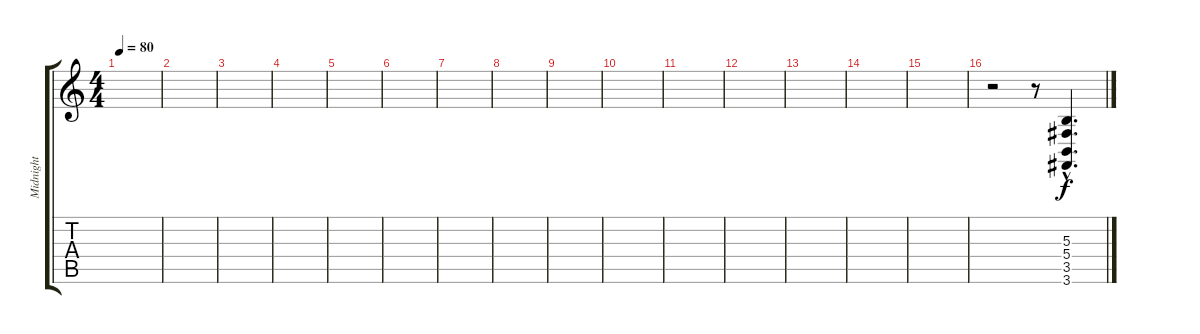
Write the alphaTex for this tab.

\track ("Midnight" "Midnight") {instrument reversecymbal}
\staff {score tabs}
\tuning (Eb4 Bb3 Gb3 Db3 Ab2 Eb2) {hide}
\ts (4 4)
\tempo 80
\clef g2
\ks c
|
|
|
|
|
|
|
|
|
|
|
|
|
|
|
r.2 r.8 (5.3{hac} 5.4{hac} 3.5{hac} 3.6{hac}).4{d}
